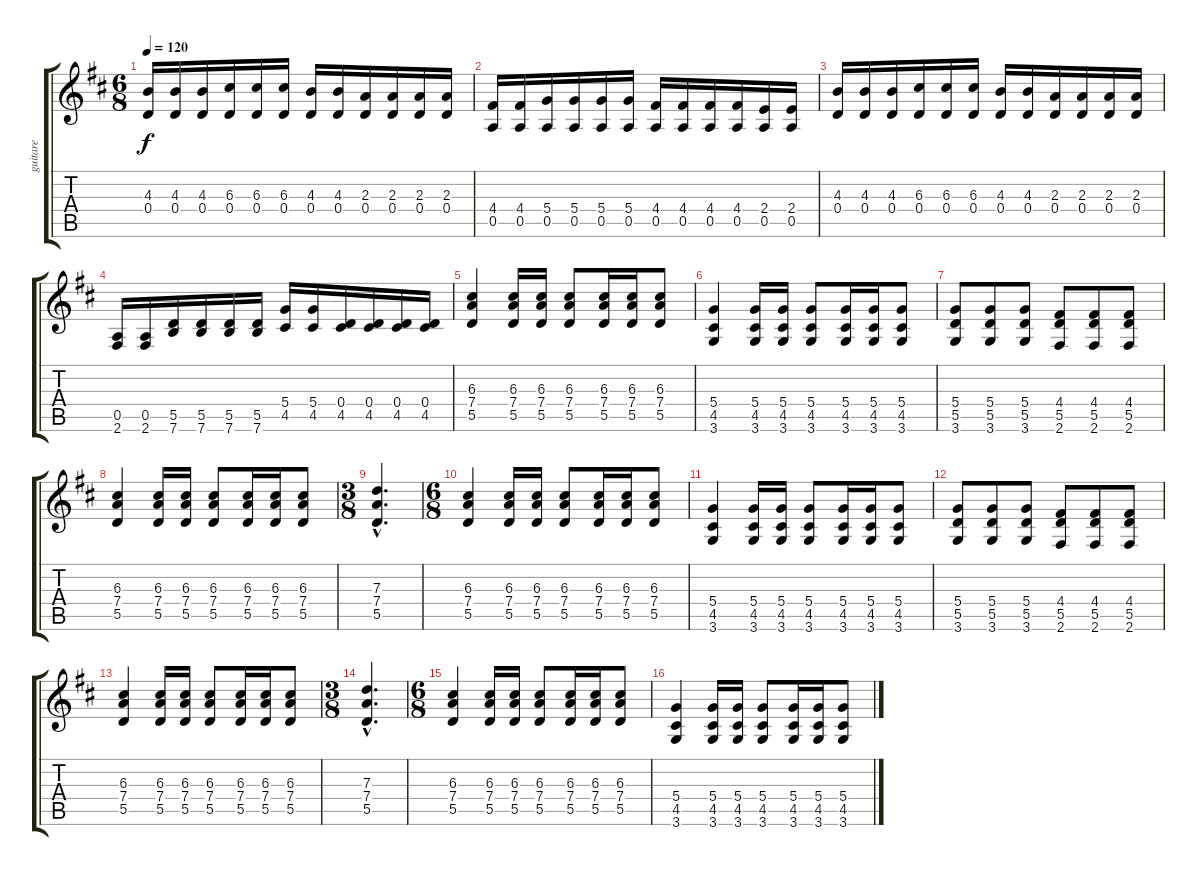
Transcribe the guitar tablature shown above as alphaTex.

\track ("guitare" "guitare") {instrument distortionguitar}
\staff {score tabs}
\tuning (E4 B3 G3 D3 A2 E2) {hide}
\ts (6 8)
\tempo 120
\clef g2
\ks bminor
(4.3 0.4).16{dy f} (4.3 0.4).16 (4.3 0.4).16 (6.3 0.4).16 (6.3 0.4).16 (6.3 0.4).16 (4.3 0.4).16 (4.3 0.4).16 (2.3 0.4).16 (2.3 0.4).16 (2.3 0.4).16 (2.3 0.4).16 |
(4.4 0.5).16 (4.4 0.5).16 (5.4 0.5).16 (5.4 0.5).16 (5.4 0.5).16 (5.4 0.5).16 (4.4 0.5).16 (4.4 0.5).16 (4.4 0.5).16 (4.4 0.5).16 (2.4 0.5).16 (2.4 0.5).16 |
(4.3 0.4).16 (4.3 0.4).16 (4.3 0.4).16 (6.3 0.4).16 (6.3 0.4).16 (6.3 0.4).16 (4.3 0.4).16 (4.3 0.4).16 (2.3 0.4).16 (2.3 0.4).16 (2.3 0.4).16 (2.3 0.4).16 |
(0.5 2.6).16 (0.5 2.6).16 (5.5 7.6).16 (5.5 7.6).16 (5.5 7.6).16 (5.5 7.6).16 (5.4 4.5).16 (5.4 4.5).16 (0.4 4.5).16 (0.4 4.5).16 (0.4 4.5).16 (0.4 4.5).16 |
(6.3 7.4 5.5).4 (6.3 7.4 5.5).16 (6.3 7.4 5.5).16 (6.3 7.4 5.5).8 (6.3 7.4 5.5).16 (6.3 7.4 5.5).16 (6.3 7.4 5.5).8 |
(5.4 4.5 3.6).4 (5.4 4.5 3.6).16 (5.4 4.5 3.6).16 (5.4 4.5 3.6).8 (5.4 4.5 3.6).16 (5.4 4.5 3.6).16 (5.4 4.5 3.6).8 |
(5.4 5.5 3.6).8 (5.4 5.5 3.6).8 (5.4 5.5 3.6).8 (4.4 5.5 2.6).8 (4.4 5.5 2.6).8 (4.4 5.5 2.6).8 |
(6.3 7.4 5.5).4 (6.3 7.4 5.5).16 (6.3 7.4 5.5).16 (6.3 7.4 5.5).8 (6.3 7.4 5.5).16 (6.3 7.4 5.5).16 (6.3 7.4 5.5).8 |
\ts (3 8)
(7.3{hac} 7.4{hac} 5.5{hac}).4{d} |
\ts (6 8)
(6.3 7.4 5.5).4 (6.3 7.4 5.5).16 (6.3 7.4 5.5).16 (6.3 7.4 5.5).8 (6.3 7.4 5.5).16 (6.3 7.4 5.5).16 (6.3 7.4 5.5).8 |
(5.4 4.5 3.6).4 (5.4 4.5 3.6).16 (5.4 4.5 3.6).16 (5.4 4.5 3.6).8 (5.4 4.5 3.6).16 (5.4 4.5 3.6).16 (5.4 4.5 3.6).8 |
(5.4 5.5 3.6).8 (5.4 5.5 3.6).8 (5.4 5.5 3.6).8 (4.4 5.5 2.6).8 (4.4 5.5 2.6).8 (4.4 5.5 2.6).8 |
(6.3 7.4 5.5).4 (6.3 7.4 5.5).16 (6.3 7.4 5.5).16 (6.3 7.4 5.5).8 (6.3 7.4 5.5).16 (6.3 7.4 5.5).16 (6.3 7.4 5.5).8 |
\ts (3 8)
(7.3{hac} 7.4{hac} 5.5{hac}).4{d} |
\ts (6 8)
(6.3 7.4 5.5).4 (6.3 7.4 5.5).16 (6.3 7.4 5.5).16 (6.3 7.4 5.5).8 (6.3 7.4 5.5).16 (6.3 7.4 5.5).16 (6.3 7.4 5.5).8 |
(5.4 4.5 3.6).4 (5.4 4.5 3.6).16 (5.4 4.5 3.6).16 (5.4 4.5 3.6).8 (5.4 4.5 3.6).16 (5.4 4.5 3.6).16 (5.4 4.5 3.6).8
